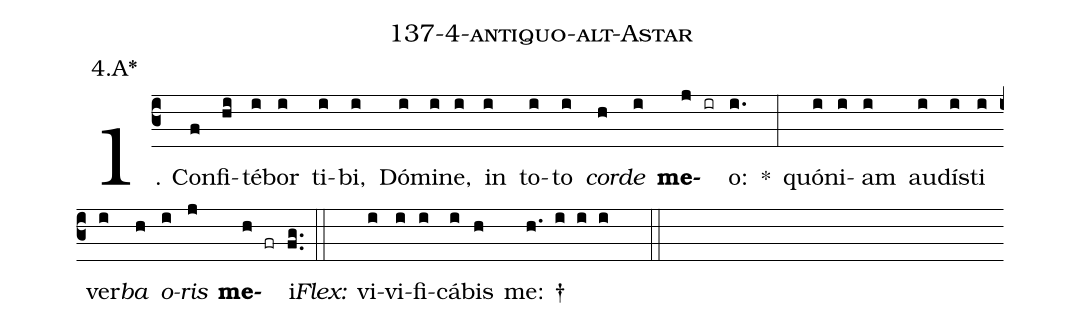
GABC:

name: 137-4-antiquo-alt-Astar;
annotation: 4.A*;
%%
(c3)1. Con(f)fi(hi)té(i)bor(i) ti(i)bi,(i) Dó(i)mi(i)ne,(i) in(i) to(i)to(i) <i>cor</i>(h)<i>de</i>(i) <b>me</b>(j ir)o:(i.) *(:) quón(i)i(i)am(i) au(i)dís(i)ti(i) ver(i)<i>ba</i>(h) <i>o</i>(i)<i>ris</i>(j) <b>me</b>(h fr)i.(fg..) (::)
<i>Flex:</i>()  vi(i)vi(i)fi(i)cá(i)bis(h) me: †(h. i i i  ::)
